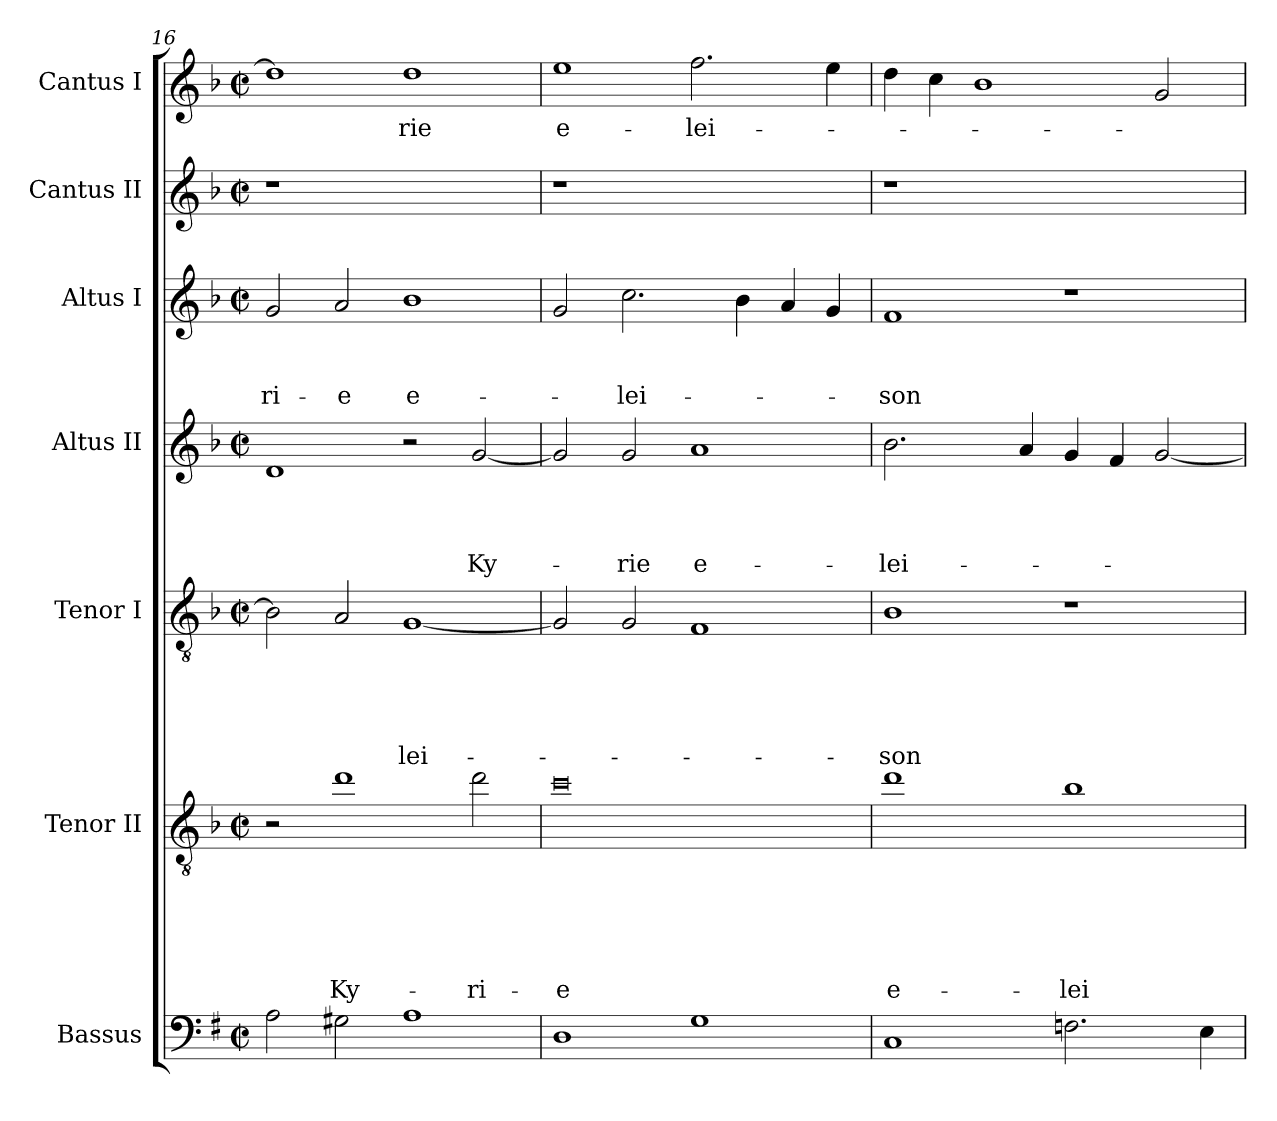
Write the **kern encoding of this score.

**kern	**kern	**text	**text	**text	**text	**text	**text	**kern	**text	**text	**text	**text	**text	**kern	**text	**text	**text	**text	**kern	**text	**text	**text	**kern	**kern	**text
*part7	*part6	*part6	*part6	*part6	*part6	*part6	*part6	*part5	*part5	*part5	*part5	*part5	*part5	*part4	*part4	*part4	*part4	*part4	*part3	*part3	*part3	*part3	*part2	*part1	*part1
*staff7	*staff6	*staff6	*staff6	*staff6	*staff6	*staff6	*staff6	*staff5	*staff5	*staff5	*staff5	*staff5	*staff5	*staff4	*staff4	*staff4	*staff4	*staff4	*staff3	*staff3	*staff3	*staff3	*staff2	*staff1	*staff1
*I"Bassus	*I"Tenor II	*	*	*	*	*	*	*I"Tenor I	*	*	*	*	*	*I"Altus II	*	*	*	*	*I"Altus I	*	*	*	*I"Cantus  II	*I"Cantus I	*
*I'B	*I'T2	*	*	*	*	*	*	*I'T1	*	*	*	*	*	*I'A2	*	*	*	*	*I'A1	*	*	*	*I'C2	*I'C1	*
*clefF4	*clefGv2	*	*	*	*	*	*	*clefGv2	*	*	*	*	*	*clefG2	*	*	*	*	*clefG2	*	*	*	*clefG2	*clefG2	*
*ITrd1c2	*ITrd8c14	*	*	*	*	*	*	*	*	*	*	*	*	*	*	*	*	*	*	*	*	*	*	*	*
*k[b-]	*k[b-]	*	*	*	*	*	*	*k[b-]	*	*	*	*	*	*k[b-]	*	*	*	*	*k[b-]	*	*	*	*k[b-]	*k[b-]	*
*d:	*d:	*	*	*	*	*	*	*d:	*	*	*	*	*	*d:	*	*	*	*	*d:	*	*	*	*d:	*d:	*
*M2/2	*M2/2	*	*	*	*	*	*	*M2/2	*	*	*	*	*	*M2/2	*	*	*	*	*M2/2	*	*	*	*M2/2	*M2/2	*
*met(c|)	*met(c|)	*	*	*	*	*	*	*met(c|)	*	*	*	*	*	*met(c|)	*	*	*	*	*met(c|)	*	*	*	*met(c|)	*met(c|)	*
=16	=16	=16	=16	=16	=16	=16	=16	=16	=16	=16	=16	=16	=16	=16	=16	=16	=16	=16	=16	=16	=16	=16	=16	=16	=16
!	!	!	!	!	!	!	!	!	!	!	!	!	!	!	!	!	!	!	!	!	!	!LO:LY:b	!	!	!
2G\	2r	.	.	.	.	.	.	2B-\]	.	.	.	.	.	1d	.	.	.	.	2g/	.	.	-ri-	1r	1dd]	.
!	!	!	!	!	!	!	!LO:LY:b	!	!	!	!	!	!	!	!	!	!	!	!	!	!	!LO:LY:b	!	!	!
2F#X\	1d	.	.	.	.	.	Ky-	2A/	.	.	.	.	.	.	.	.	.	.	2a/	.	.	-e	.	.	.
!	!	!	!	!	!	!	!	!	!	!	!	!	!LO:LY:b	!	!	!	!	!	!	!	!	!LO:LY:b	!	!	!LO:LY:b
1G	.	.	.	.	.	.	.	[1G	.	.	.	.	-lei-	2r	.	.	.	.	1b-	.	.	e-	1ryy	1dd	-rie
!	!	!	!	!	!	!	!LO:LY:b	!	!	!	!	!	!	!	!	!	!	!LO:LY:b	!	!	!	!	!	!	!
.	2d\	.	.	.	.	.	-ri-	.	.	.	.	.	.	[2g/	.	.	.	Ky-	.	.	.	.	.	.	.
=17	=17	=17	=17	=17	=17	=17	=17	=17	=17	=17	=17	=17	=17	=17	=17	=17	=17	=17	=17	=17	=17	=17	=17	=17	=17
!	!	!	!	!	!	!	!LO:LY:b	!	!	!	!	!	!	!	!	!	!	!	!	!	!	!	!	!	!LO:LY:b
1C	0c	.	.	.	.	.	-e	2G/]	.	.	.	.	.	2g/]	.	.	.	.	2g/	.	.	.	1r	1ee	e-
!	!	!	!	!	!	!	!	!	!	!	!	!	!	!	!	!	!	!LO:LY:b	!	!	!	!LO:LY:b	!	!	!
.	.	.	.	.	.	.	.	2G/	.	.	.	.	.	2g/	.	.	.	-rie	2.cc\	.	.	-lei-	.	.	.
!	!	!	!	!	!	!	!	!	!	!	!	!	!	!	!	!	!	!LO:LY:b	!	!	!	!	!	!	!LO:LY:b
1F	.	.	.	.	.	.	.	1F	.	.	.	.	.	1a	.	.	.	e-	.	.	.	.	1ryy	2.ff\	-lei-
.	.	.	.	.	.	.	.	.	.	.	.	.	.	.	.	.	.	.	4b-\	.	.	.	.	.	.
.	.	.	.	.	.	.	.	.	.	.	.	.	.	.	.	.	.	.	4a/	.	.	.	.	.	.
.	.	.	.	.	.	.	.	.	.	.	.	.	.	.	.	.	.	.	4g/	.	.	.	.	4ee\	.
=18	=18	=18	=18	=18	=18	=18	=18	=18	=18	=18	=18	=18	=18	=18	=18	=18	=18	=18	=18	=18	=18	=18	=18	=18	=18
!	!	!	!	!	!	!	!LO:LY:b	!	!	!	!	!	!LO:LY:b	!	!	!	!	!LO:LY:b	!	!	!	!LO:LY:b	!	!	!
1BB-	1d	.	.	.	.	.	e-	1B-	.	.	.	.	-son	2.b-\	.	.	.	-lei-	1f	.	.	-son	1r	4dd\	.
.	.	.	.	.	.	.	.	.	.	.	.	.	.	.	.	.	.	.	.	.	.	.	.	4cc\	.
.	.	.	.	.	.	.	.	.	.	.	.	.	.	.	.	.	.	.	.	.	.	.	.	1b-	.
.	.	.	.	.	.	.	.	.	.	.	.	.	.	4a/	.	.	.	.	.	.	.	.	.	.	.
!	!	!	!	!	!	!	!LO:LY:b	!	!	!	!	!	!	!	!	!	!	!	!	!	!	!	!	!	!
2.E-X\	1B-	.	.	.	.	.	-lei-	1r	.	.	.	.	.	4g/	.	.	.	.	1r	.	.	.	1ryy	.	.
.	.	.	.	.	.	.	.	.	.	.	.	.	.	4f/	.	.	.	.	.	.	.	.	.	.	.
.	.	.	.	.	.	.	.	.	.	.	.	.	.	[2g/	.	.	.	.	.	.	.	.	.	2g/	.
4D\	.	.	.	.	.	.	.	.	.	.	.	.	.	.	.	.	.	.	.	.	.	.	.	.	.
=	=	=	=	=	=	=	=	=	=	=	=	=	=	=	=	=	=	=	=	=	=	=	=	=	=
*-	*-	*-	*-	*-	*-	*-	*-	*-	*-	*-	*-	*-	*-	*-	*-	*-	*-	*-	*-	*-	*-	*-	*-	*-	*-
